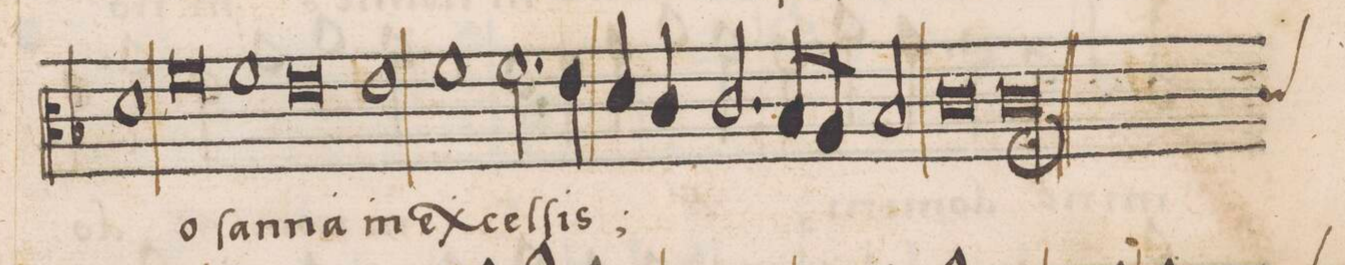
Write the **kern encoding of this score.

**kern	**text
*I"ALTVS	*
*clefC3	*
*k[b-]	*
*met(C|)	*
*M2/1	*
1d	.
=76-	=76-
0f	o-
=77-	=77-
1f	-ſan-
0e	-na
=78-	=78-
1e	in
=79-	=79-
1f	ex-
2.f\	-cel-
4e\	-ſis;
=80-	=80-
4d/	.
4c/	.
2.c/	.
8B-/L	.
8A/J	.
2B-/	.
=81-	=81-
0c	.
=82-	=82-
*custos:c	*
0c;<	.
=83||-	=83||-
*-	*-
